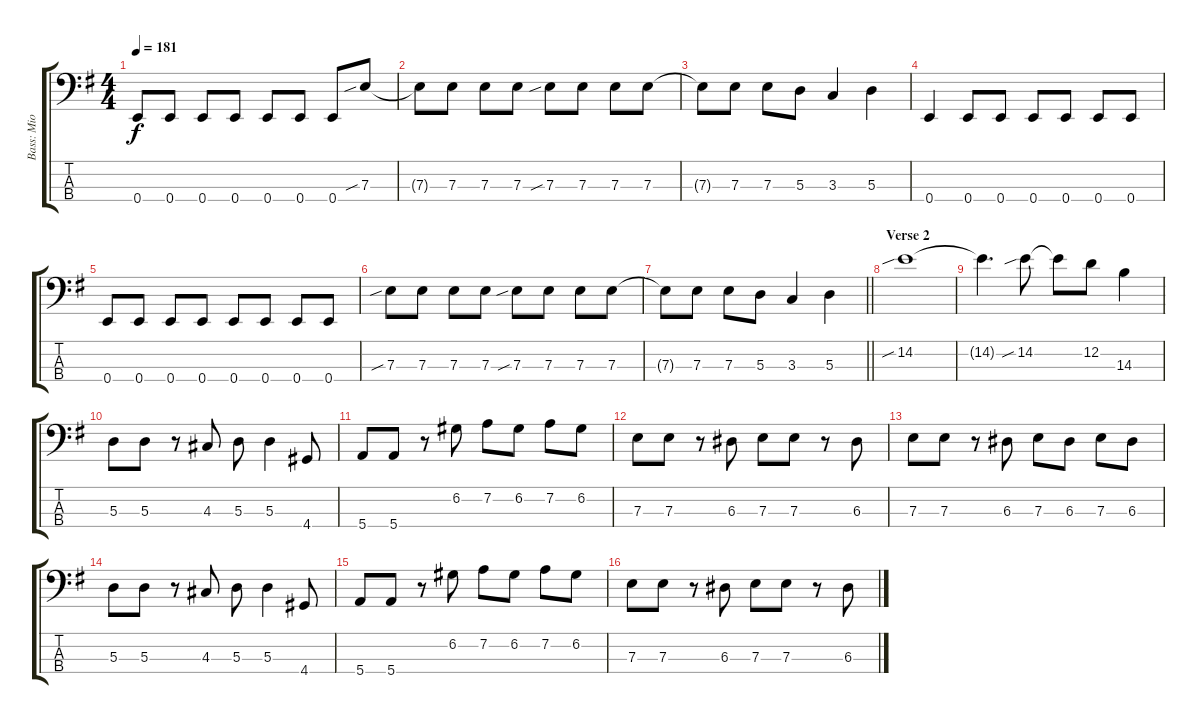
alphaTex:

\track ("Bass: Mio Akiyama" "Bass: Mio ") {instrument electricbassfinger}
\staff {score tabs}
\tuning (G2 D2 A1 E1) {hide}
\ts (4 4)
\tempo 181
\clef f4
\ks g
0.4.8{dy f} 0.4.8 0.4.8 0.4.8 0.4.8 0.4.8 0.4.8 7.3{sib}.8 |
7.3{t}.8 7.3.8 7.3.8 7.3.8 7.3{sib}.8 7.3.8 7.3.8 7.3.8 |
7.3{t}.8 7.3.8 7.3.8 5.3.8 3.3.4 5.3.4 |
0.4.4 0.4.8 0.4.8 0.4.8 0.4.8 0.4.8 0.4.8 |
0.4.8 0.4.8 0.4.8 0.4.8 0.4.8 0.4.8 0.4.8 0.4.8 |
7.3{sib}.8 7.3.8 7.3.8 7.3.8 7.3{sib}.8 7.3.8 7.3.8 7.3.8 |
\barLineRight lightlight
7.3{t}.8 7.3.8 7.3.8 5.3.8 3.3.4 5.3.4 |
\section ("" "Verse 2")
14.2{sib}.1 |
14.2{t}.4{d} 14.2{sib}.8 14.2{t}.8 12.2.8 14.3.4 |
5.3.8 5.3.8 r.8 4.3.8 5.3.8 5.3.4 4.4.8 |
5.4.8 5.4.8 r.8 6.2.8 7.2.8 6.2.8 7.2.8 6.2.8 |
7.3.8 7.3.8 r.8 6.3.8 7.3.8 7.3.8 r.8 6.3.8 |
7.3.8 7.3.8 r.8 6.3.8 7.3.8 6.3.8 7.3.8 6.3.8 |
5.3.8 5.3.8 r.8 4.3.8 5.3.8 5.3.4 4.4.8 |
5.4.8 5.4.8 r.8 6.2.8 7.2.8 6.2.8 7.2.8 6.2.8 |
7.3.8 7.3.8 r.8 6.3.8 7.3.8 7.3.8 r.8 6.3.8
